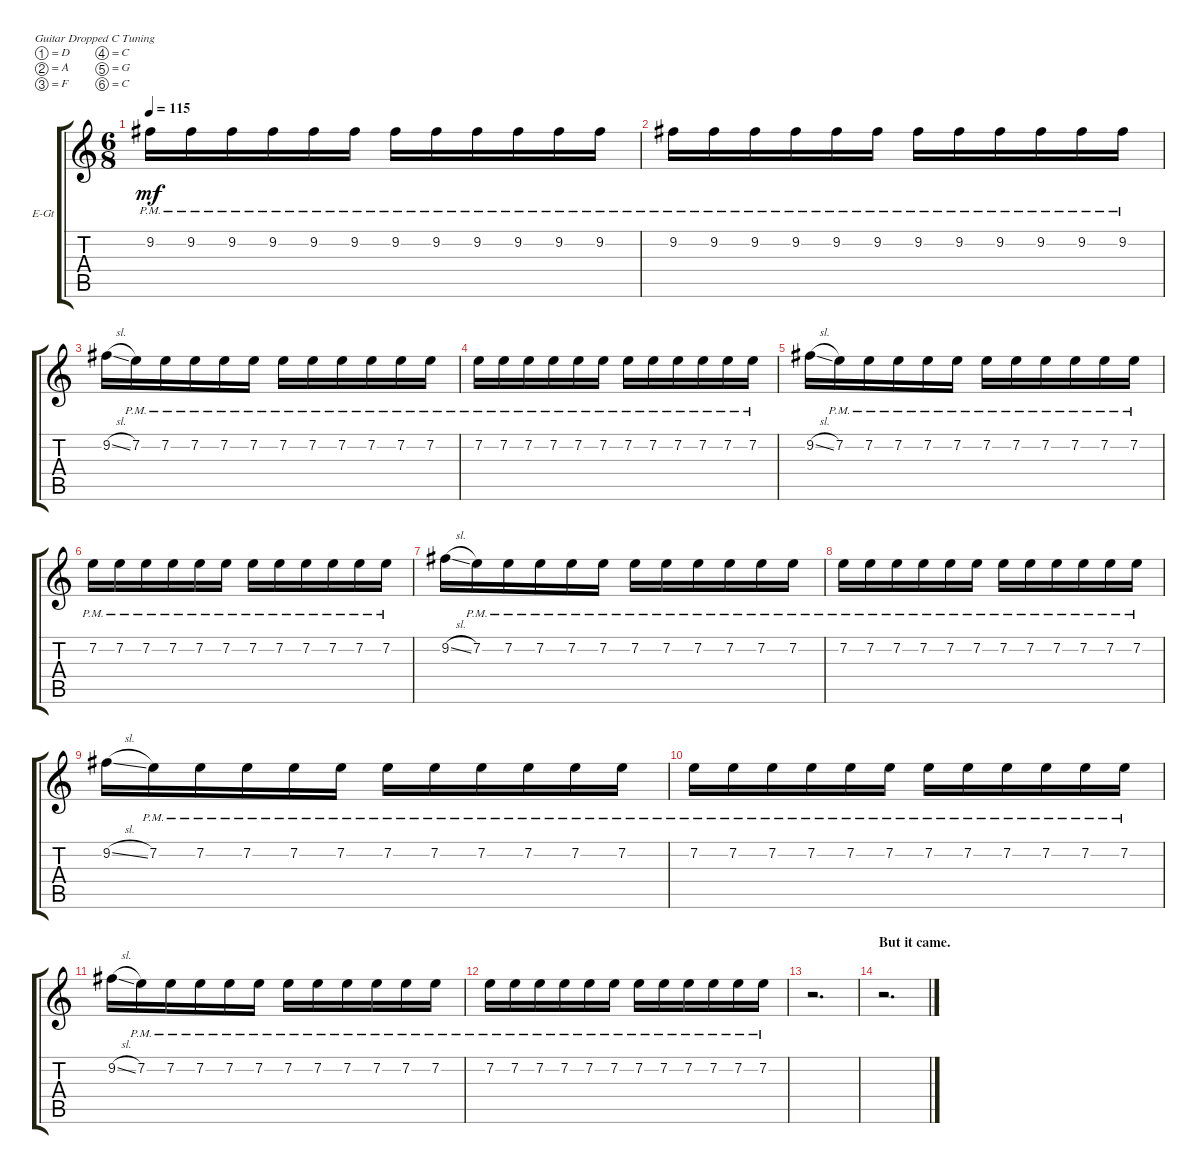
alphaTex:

\bracketExtendMode groupsimilarinstruments
\firstSystemTrackNameOrientation horizontal
\otherSystemsTrackNameOrientation horizontal
\track ("Effect Guitar" "E-Gt") {instrument overdrivenguitar}
\staff {score tabs}
\tuning (D4 A3 F3 C3 G2 C2)
\ts (6 8)
\tempo 115
\clef g2
\ks c
9.2{pm}.16{dy mf} 9.2{pm}.16 9.2{pm}.16 9.2{pm}.16 9.2{pm}.16 9.2{pm}.16 9.2{pm}.16 9.2{pm}.16 9.2{pm}.16 9.2{pm}.16 9.2{pm}.16 9.2{pm}.16 |
9.2{pm}.16 9.2{pm}.16 9.2{pm}.16 9.2{pm}.16 9.2{pm}.16 9.2{pm}.16 9.2{pm}.16 9.2{pm}.16 9.2{pm}.16 9.2{pm}.16 9.2{pm}.16 9.2{pm}.16 |
9.2{sl}.16 7.2{pm}.16 7.2{pm}.16 7.2{pm}.16 7.2{pm}.16 7.2{pm}.16 7.2{pm}.16 7.2{pm}.16 7.2{pm}.16 7.2{pm}.16 7.2{pm}.16 7.2{pm}.16 |
7.2{pm}.16 7.2{pm}.16 7.2{pm}.16 7.2{pm}.16 7.2{pm}.16 7.2{pm}.16 7.2{pm}.16 7.2{pm}.16 7.2{pm}.16 7.2{pm}.16 7.2{pm}.16 7.2{pm}.16 |
9.2{sl}.16 7.2{pm}.16 7.2{pm}.16 7.2{pm}.16 7.2{pm}.16 7.2{pm}.16 7.2{pm}.16 7.2{pm}.16 7.2{pm}.16 7.2{pm}.16 7.2{pm}.16 7.2{pm}.16 |
7.2{pm}.16 7.2{pm}.16 7.2{pm}.16 7.2{pm}.16 7.2{pm}.16 7.2{pm}.16 7.2{pm}.16 7.2{pm}.16 7.2{pm}.16 7.2{pm}.16 7.2{pm}.16 7.2{pm}.16 |
9.2{sl}.16 7.2{pm}.16 7.2{pm}.16 7.2{pm}.16 7.2{pm}.16 7.2{pm}.16 7.2{pm}.16 7.2{pm}.16 7.2{pm}.16 7.2{pm}.16 7.2{pm}.16 7.2{pm}.16 |
7.2{pm}.16 7.2{pm}.16 7.2{pm}.16 7.2{pm}.16 7.2{pm}.16 7.2{pm}.16 7.2{pm}.16 7.2{pm}.16 7.2{pm}.16 7.2{pm}.16 7.2{pm}.16 7.2{pm}.16 |
9.2{sl}.16 7.2{pm}.16 7.2{pm}.16 7.2{pm}.16 7.2{pm}.16 7.2{pm}.16 7.2{pm}.16 7.2{pm}.16 7.2{pm}.16 7.2{pm}.16 7.2{pm}.16 7.2{pm}.16 |
7.2{pm}.16 7.2{pm}.16 7.2{pm}.16 7.2{pm}.16 7.2{pm}.16 7.2{pm}.16 7.2{pm}.16 7.2{pm}.16 7.2{pm}.16 7.2{pm}.16 7.2{pm}.16 7.2{pm}.16 |
9.2{sl}.16 7.2{pm}.16 7.2{pm}.16 7.2{pm}.16 7.2{pm}.16 7.2{pm}.16 7.2{pm}.16 7.2{pm}.16 7.2{pm}.16 7.2{pm}.16 7.2{pm}.16 7.2{pm}.16 |
7.2{pm}.16 7.2{pm}.16 7.2{pm}.16 7.2{pm}.16 7.2{pm}.16 7.2{pm}.16 7.2{pm}.16 7.2{pm}.16 7.2{pm}.16 7.2{pm}.16 7.2{pm}.16 7.2{pm}.16 |
r.2{d} |
\section ("" "But it came.")
r.2{d}
